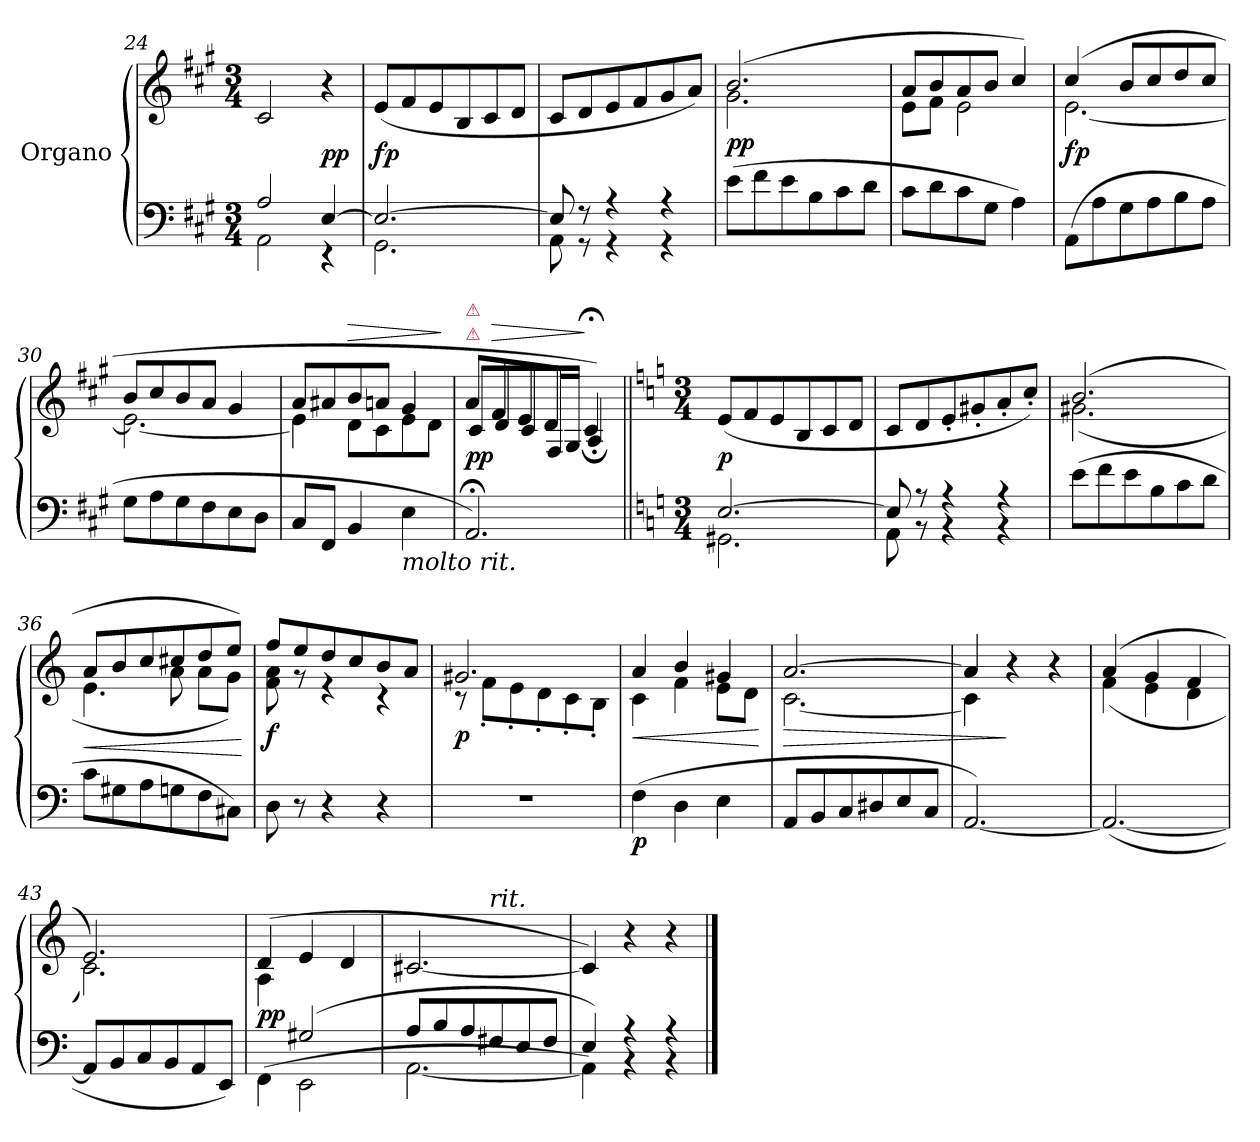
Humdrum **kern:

**kern	**kern	**dynam
*part1	*part1	*part1
*staff2	*staff1	*staff1/2
*I"Organo	*	*
*clefF4	*clefG2	*
*k[f#c#g#]	*k[f#c#g#]	*
*M3/4	*M3/4	*
=24	=24	=24
*^	*	*
2A/	2AA\	2c#/	.
[4E/	4r	4r	pp
=25	=25	=25	=25
2.E/_	2.GG#\	(8e/L	fp
.	.	8f#/	.
.	.	8e/	.
.	.	8B/	.
.	.	8c#/	.
.	.	8d/J	.
=26	=26	=26	=26
8E/]	8AA\	8c#/L	.
8r	8r	8d/	.
4r	4r	8e/	.
.	.	8f#/	.
4r	4r	8g#/	.
.	.	8a/J)	.
*v	*v	*	*
=27	=27	=27
*	*^	*
(8e\L	(2.b/	2.g#\	pp
8f#\	.	.	.
8e\	.	.	.
8B\	.	.	.
8c#\	.	.	.
8d\J	.	.	.
=28	=28	=28	=28
8c#\L	8a/L	8e\L	.
8d\	8b/	8f#\J	.
8c#\	8a/	2e\	.
8G#\J	8b/J	.	.
4A\)	4cc#/)	.	.
=29	=29	=29	=29
(8AA\L	(4cc#/	[2.e\	fp
8A\	.	.	.
8G#\	8b/L	.	.
8A\	8cc#/	.	.
8B\	8dd/	.	.
8A\J	8cc#/J	.	.
=30	=30	=30	=30
8G#\L	8b/L	2.e\_	.
8A\	8cc#/	.	.
8G#\	8b/	.	.
8F#\	8a/J	.	.
8E\	4g#/	.	.
8D\J	.	.	.
=31	=31	=31	=31
8C#/L	8a/L	4e\]	.
8FF#/J	8a#X/	.	.
!	!	!	!LO:HP:a
4BB/	8b/	8d\L	>
.	8an/J	8c#\	.
!LO:TX:b:i:t=molto rit.	!	!	!
4E\	4g#/	8e\	.
.	.	8d\J	.
*	*v	*v	*
.	.	]
=32	=32	=32
*	*^	*
!	!LO:TX:a:color=crimson:t=⚠	!	!
!	!LO:TX:a:color=crimson:t=⚠	!	!
2.AA;/)	8a/L	8c#\L	pp
!	!	!	!LO:HP:a
.	8f#/	8d\	>
.	8e/	8c#/	.
.	8d/J	16F#/L	.
.	.	16G#/JJ	.
.	4c#;</)	4A;</	]
*	*v	*v	*
=33||	=33||	=33||
*k[]	*k[]	*
*M3/4	*M3/4	*
*^	*^	*
!	!	!LO:TX:a:t=Tempo I.	!	!
*	*	*v	*v	*
[2.E/	2.GG#X\	(8e/L	p
.	.	8f/	.
.	.	8e/	.
.	.	8B/	.
.	.	8c/	.
.	.	8d/J	.
=34	=34	=34	=34
8E/]	8AA\	8c/L	.
8rBB	8rA	8d/	.
4rBB	4rA	8e'/	.
.	.	8g#X'/	.
4rBB	4rA	8a'/	.
.	.	8cc'/J)	.
*v	*v	*	*
=35	=35	=35
*	*^	*
(8e\L	(2.b/	(2.g#X\	.
8f\	.	.	.
8e\	.	.	.
8B\	.	.	.
8c\	.	.	.
8d\J	.	.	.
=36	=36	=36	=36
!	!	!	!LO:HP:b
8c\L	8a/L	4.e\	<
8G#X\	8b/	.	.
8A\	8cc/	.	.
8Gn\	8cc#X/	8a\	.
8F\	8dd/	8a\L	.
8C#X\J)	8ee/J)	8g\J)	.
*	*v	*v	*
.	.	[
=37	=37	=37
*	*^	*
8D\	8ff/L	8f\ 8a\	f
8r	8ee/	8r	.
4r	8dd/	4r	.
.	8cc/	.	.
4r	8b/	4r	.
.	8a/J	.	.
=38	=38	=38	=38
2.r	2.g#X/	8r	p
.	.	8f'\L	.
.	.	8e'\	.
.	.	8d'\	.
.	.	8c'\	.
.	.	8B'\J	.
=39	=39	=39	=39
!	!	!	!LO:HP:b
!	!	!	!LO:DY:n=1:b=2
(4F\	4a/	4c\	< p
4D\	4b/	4f\	.
4E\	4g#X/	8e\L	.
.	.	8d\J	.
*	*v	*v	*
.	.	[
=40	=40	=40
*	*^	*
!	!	!	!LO:HP:b
8AA/L	[2.a/	[2.c\	>
8BB/	.	.	.
8C/	.	.	.
8D#X/	.	.	.
8E/	.	.	.
8C/J	.	.	.
=41	=41	=41	=41
[2.AA/)	4a/]	4c\]	.
.	4r	4ryy	]
.	4r	4ryy	.
=42	=42	=42	=42
(2.AA/_	(4a/	(4f\	pf
.	4g/	4e\	.
.	4f/	4d\	.
=43	=43	=43	=43
8AA/L]	2.e/)	2.c\)	.
8BB/	.	.	.
8C/	.	.	.
8BB/	.	.	.
8AA/	.	.	.
8EE/J)	.	.	.
=44	=44	=44	=44
*^	*	*	*
4ryy	(4FF\	(4d/	4A\	pp
(2G#X/	2EE\	4e/	2ryy	.
.	.	4d/	.	.
=45	=45	=45	=45	=45
8A/L	[2.AA\	[2.c#X/	4.ryy	.
8B/	.	.	.	.
8A/	.	.	.	.
!	!	!	!LO:TX:a:i:t=rit.	!
8F#X/	.	.	4.ryy	.
8E/	.	.	.	.
8F#/J	.	.	.	.
*	*	*v	*v	*
=46	=46	=46	=46
4E/)	4AA\])	4c#/])	.
4rBB	4rA	4r	.
4rBB	4rA	4r	.
*v	*v	*	*
==	==	==
*-	*-	*-
